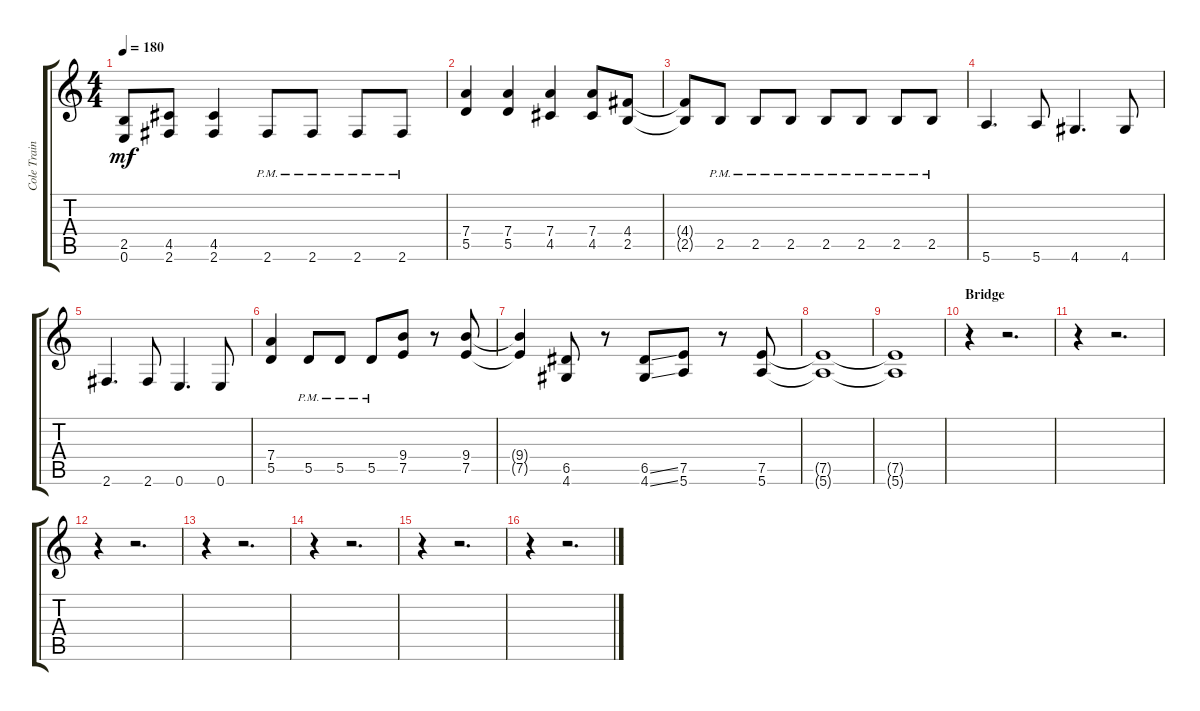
\track ("Cole Train" "Cole Train") {instrument distortionguitar}
\staff {score tabs}
\tuning (E4 B3 G3 D3 A2 E2) {hide}
\ts (4 4)
\tempo 180
\clef g2
\ks c
(2.5{t} 0.6{t}).8{dy mf} (4.5 2.6).8 (4.5 2.6).4 2.6{pm}.8 2.6{pm}.8 2.6{pm}.8 2.6{pm}.8 |
(7.4 5.5).4 (7.4 5.5).4 (7.4 4.5).4 (7.4 4.5).8 (4.4 2.5).8 |
(4.4{t} 2.5{t}).8 2.5{pm}.8 2.5{pm}.8 2.5{pm}.8 2.5{pm}.8 2.5{pm}.8 2.5{pm}.8 2.5{pm}.8 |
5.6.4{d} 5.6.8 4.6.4{d} 4.6.8 |
2.6.4{d} 2.6.8 0.6.4{d} 0.6.8 |
(7.4 5.5).4 5.5{pm}.8 5.5{pm}.8 5.5{pm}.8 (9.4 7.5).8 r.8 (9.4 7.5).8 |
(9.4{t} 7.5{t}).4 (6.5 4.6).8 r.8 (6.5{ss} 4.6{ss}).8 (7.5 5.6).8 r.8 (7.5 5.6).8 |
(7.5{t} 5.6{t}).1 |
(7.5{t} 5.6{t}).1 |
\section ("" "Bridge")
r.4 r.2{d} |
r.4 r.2{d} |
r.4 r.2{d} |
r.4 r.2{d} |
r.4 r.2{d} |
r.4 r.2{d} |
r.4 r.2{d}
